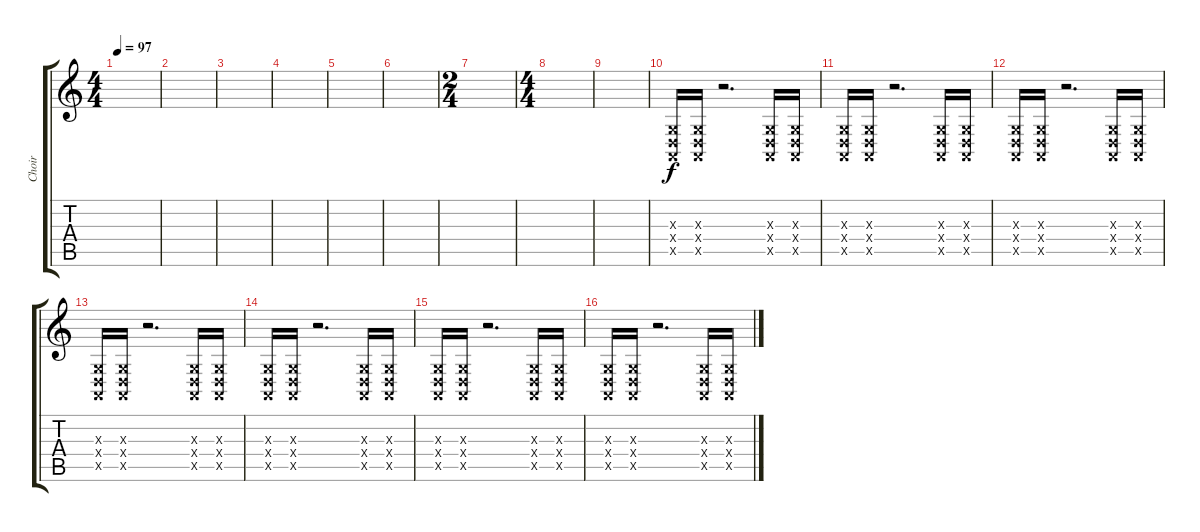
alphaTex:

\track ("Choir" "Choir") {instrument voiceoohs}
\staff {score tabs}
\tuning (E4 B3 G3 D3 A2 E2) {hide}
\ts (4 4)
\tempo 97
\clef g2
\ks c
|
|
|
|
|
|
\ts (2 4)
|
\ts (4 4)
|
|
(0.3{x} 0.4{x} 0.5{x}).16 (0.3{x} 0.4{x} 0.5{x}).16 r.2{d} (0.3{x} 0.4{x} 0.5{x}).16 (0.3{x} 0.4{x} 0.5{x}).16 |
(0.3{x} 0.4{x} 0.5{x}).16 (0.3{x} 0.4{x} 0.5{x}).16 r.2{d} (0.3{x} 0.4{x} 0.5{x}).16 (0.3{x} 0.4{x} 0.5{x}).16 |
(0.3{x} 0.4{x} 0.5{x}).16 (0.3{x} 0.4{x} 0.5{x}).16 r.2{d} (0.3{x} 0.4{x} 0.5{x}).16 (0.3{x} 0.4{x} 0.5{x}).16 |
(0.3{x} 0.4{x} 0.5{x}).16 (0.3{x} 0.4{x} 0.5{x}).16 r.2{d} (0.3{x} 0.4{x} 0.5{x}).16 (0.3{x} 0.4{x} 0.5{x}).16 |
(0.3{x} 0.4{x} 0.5{x}).16 (0.3{x} 0.4{x} 0.5{x}).16 r.2{d} (0.3{x} 0.4{x} 0.5{x}).16 (0.3{x} 0.4{x} 0.5{x}).16 |
(0.3{x} 0.4{x} 0.5{x}).16 (0.3{x} 0.4{x} 0.5{x}).16 r.2{d} (0.3{x} 0.4{x} 0.5{x}).16 (0.3{x} 0.4{x} 0.5{x}).16 |
(0.3{x} 0.4{x} 0.5{x}).16 (0.3{x} 0.4{x} 0.5{x}).16 r.2{d} (0.3{x} 0.4{x} 0.5{x}).16 (0.3{x} 0.4{x} 0.5{x}).16
